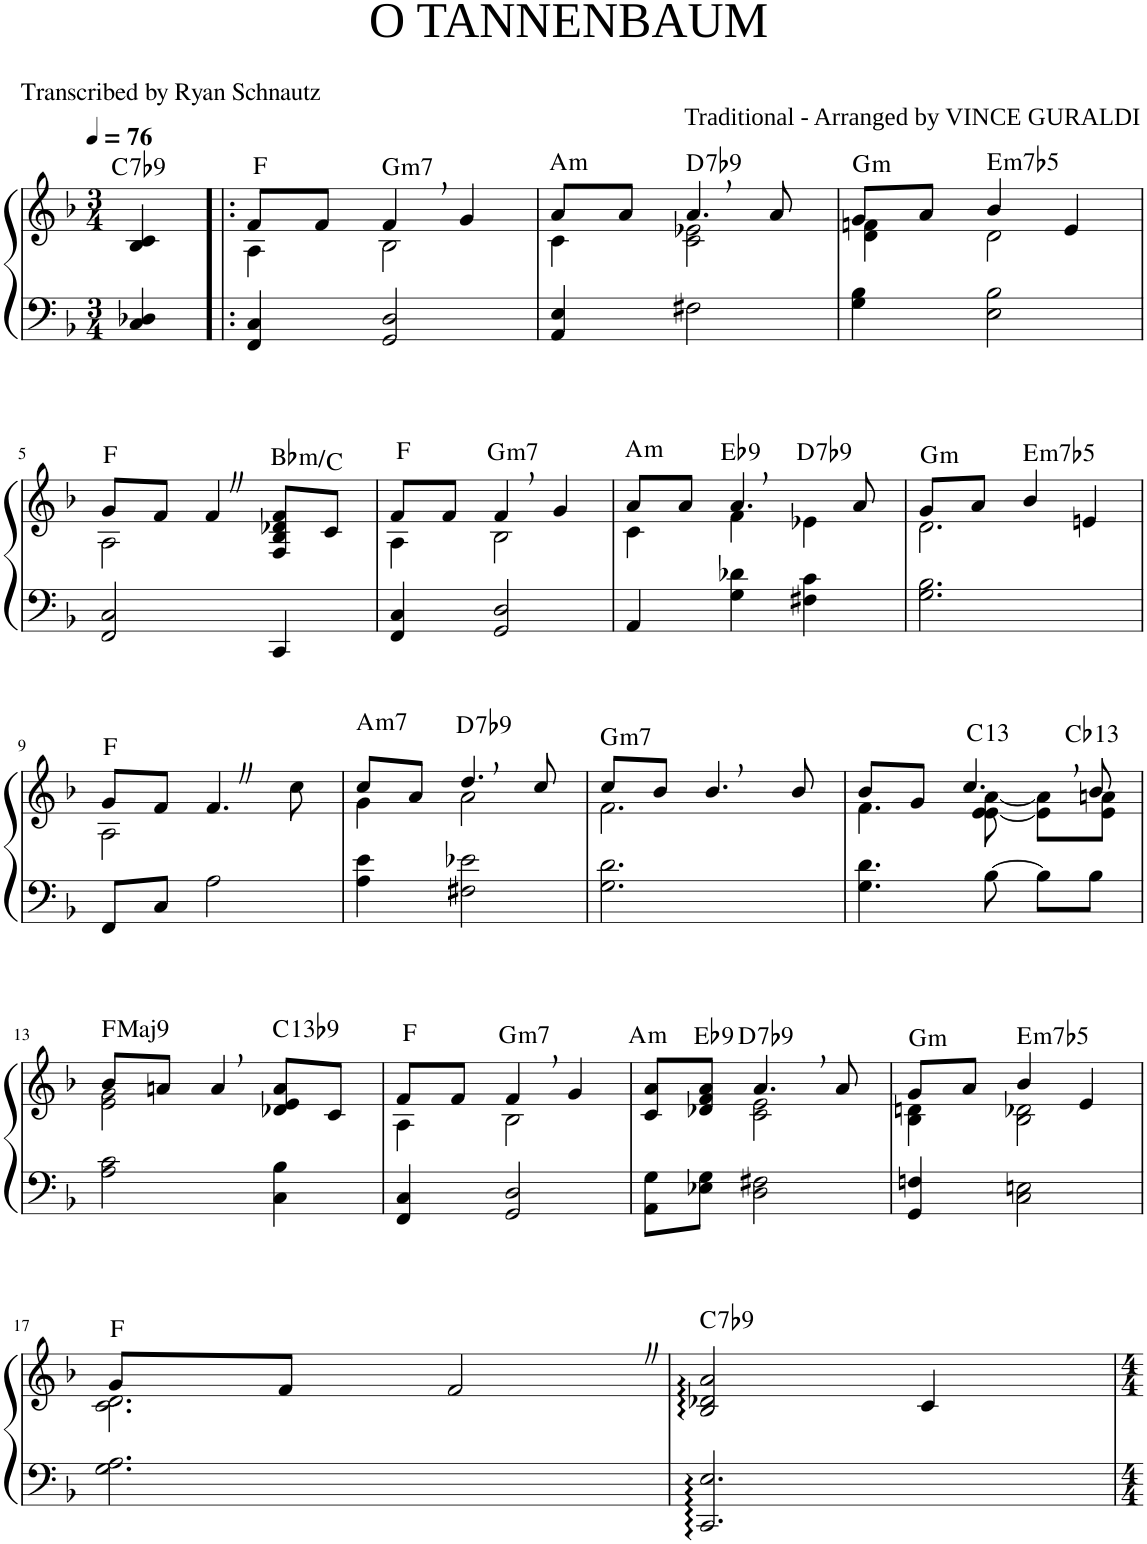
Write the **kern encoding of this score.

**kern	**kern	**harte
*part1	*part1	*part1
*staff2	*staff1	*
*I"Piano	*	*
*I'Pno	*	*
*clefF4	*clefG2	*
*k[b-]	*k[b-]	*
*M3/4	*M3/4	*
*MM76	*MM76	*
=1	=1	=1
!	!	!LO:H:kt=7
4C/ 4D-X/	4B-/ 4c/	C:7(b9)
=2!|:	=2!|:	=2!|:
*	*^	*
4FF/ 4C/	8f/L	4A\	F:maj
.	8f/J	.	.
!	!	!	!LO:H:kt=m7
2GG/ 2D/	4f,/	2B-\	G:min7
.	4g/	.	.
=3	=3	=3	=3
!	!	!	!LO:H:kt=m
4AA/ 4E/	8a/L	4c\	A:min
.	8a/J	.	.
!	!	!	!LO:H:kt=7
2F#X\	4.a,/	2c\ 2e-X\	D:7(b9)
.	8a/	.	.
=4	=4	=4	=4
!	!	!	!LO:H:kt=m
4G\ 4B-\	8g/L	4d\ 4fn\	G:min
.	8a/J	.	.
!	!	!	!LO:H:kt=m7b5
2E\ 2B-\	4b-/	2d\	E:hdim7
.	4e/	.	.
!!LO:LB:g=z	!!
=5	=5	=5	=5
2FF/ 2C/	8g/L	2A\	F:maj
.	8f/J	.	.
.	4fZ/	.	.
!	!	!	!LO:H:kt=m
4CC/	8F/ 8B-/ 8d-X/ 8f/L	4ryy	Bb:min/2
.	8c/J	.	.
=6	=6	=6	=6
4FF/ 4C/	8f/L	4A\	F:maj
.	8f/J	.	.
!	!	!	!LO:H:kt=m7
2GG/ 2D/	4f,/	2B-\	G:min7
.	4g/	.	.
=7	=7	=7	=7
!	!	!	!LO:H:kt=m
4AA/	8a/L	4c\	A:min
.	8a/J	.	.
!	!	!	!LO:H:kt=9
4G\ 4d-X\	4.a,/	4f\	Eb:9
!	!	!	!LO:H:kt=7
4F#X\ 4c\	.	4e-X\	D:7(b9)
.	8a/	.	.
=8	=8	=8	=8
!	!	!	!LO:H:kt=m
2.G\ 2.B-\	8g/L	2.d\	G:min
.	8a/J	.	.
!	!	!	!LO:H:kt=m7b5
.	4b-/	.	E:hdim7
.	4en/	.	.
!!LO:LB:g=z	!!
=9	=9	=9	=9
8FF/L	8g/L	2A\	F:maj
8C/J	8f/J	.	.
2A\	4.fZ/	.	.
.	.	4ryy	.
.	8cc\	.	.
=10	=10	=10	=10
!	!	!	!LO:H:kt=m7
4A\ 4e\	8cc/L	4g\	A:min7
.	8a/J	.	.
!	!	!	!LO:H:kt=7
2F#X\ 2e-X\	4.dd,/	2a\	D:7(b9)
.	8cc/	.	.
=11	=11	=11	=11
!	!	!	!LO:H:kt=m7
2.G\ 2.d\	8cc/L	2.f\	G:min7
.	8b-/J	.	.
.	4.b-,/	.	.
.	8b-/	.	.
=12	=12	=12	=12
4.G\ 4.d\	8b-/L	4.f\	.
.	8g/J	.	.
.	4.cc,/	.	.
!	!	!	!LO:H:kt=13
[8B-\	.	[8e\ 8e\ [8a\	C:9(11,13)
8B-\L]	.	8e\] 8a\]L	.
!	!	!	!LO:H:kt=13
8B-\J	8b-/	8e\ 8an\J	Cb:9(11,13)
!!LO:LB:g=z	!!
=13	=13	=13	=13
!	!	!	!LO:H:kt=Maj9
2A\ 2c\	8b-/L	2e\ 2g\	F:maj9
.	8an/J	.	.
.	4a,/	.	.
!	!	!	!LO:H:kt=13
4C\ 4B-\	8d-X/ 8e/ 8a/L	4ryy	C:(3,5,b7,b9,11,13)
.	8c/J	.	.
=14	=14	=14	=14
4FF/ 4C/	8f/L	4A\	F:maj
.	8f/J	.	.
!	!	!	!LO:H:kt=m7
2GG/ 2D/	4f,/	2B-\	G:min7
.	4g/	.	.
=15	=15	=15	=15
!	!	!	!LO:H:kt=m
*	*	*^	*
8AA\ 8G\L	8c/ 8a/L	4ryy	2ryy	A:min
8E-X\ 8G\J	8d-X/ 8f/ 8a/J	.	.	.
!	!	!	!	!LO:H:kt=9
2D\ 2F#X\	4.a,/	2c\ 2e\	.	Eb:9
!	!	!	!	!LO:H:kt=7
.	.	.	4ryy	D:7(b9)
.	8a/	.	.	.
=16	=16	=16	=16	=16
!	!	!	!	!LO:H:kt=m
*	*	*v	*v	*
4GG/ 4Fn/	8g/L	4B-\ 4dn\	G:min
.	8a/J	.	.
!	!	!	!LO:H:kt=m7b5
2C\ 2En\	4b-/	2B-\ 2d-X\	E:hdim7
.	4e/	.	.
!!LO:LB:g=z	!!
=17	=17	=17	=17
2.G\ 2.A\	8g/L	2.c\ 2.d\	F:maj
.	8f/J	.	.
.	2fZ/	.	.
*	*v	*v	*
=18	=18	=18
!	!	!LO:H:kt=7
2.CC/: 2.E/:	2B-/: 2d-X/: 2a/:	C:7(b9)
.	4c/	.
=	=	=
*-	*-	*-
